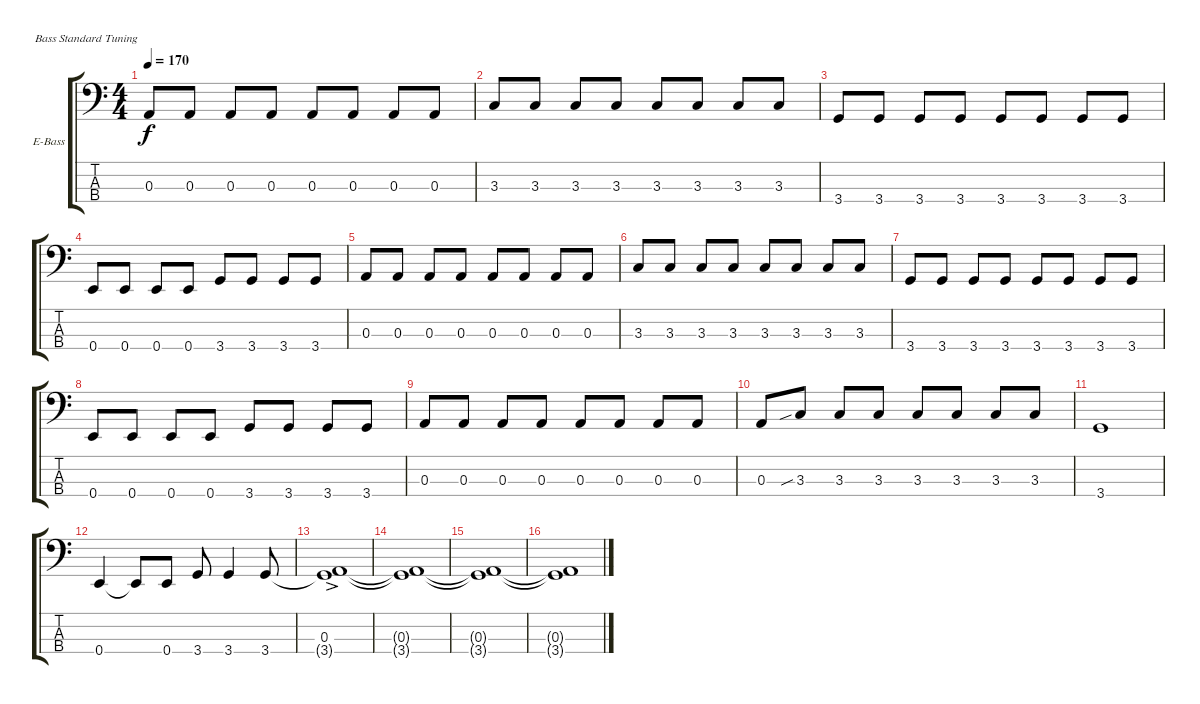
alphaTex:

\bracketExtendMode groupsimilarinstruments
\firstSystemTrackNameOrientation horizontal
\otherSystemsTrackNameOrientation horizontal
\track ("Bass" "E-Bass") {instrument electricbassfinger}
\staff {score tabs}
\tuning (G2 D2 A1 E1)
\ts (4 4)
\tempo 170
\clef f4
\ks c
0.3.8{dy f} 0.3.8 0.3.8 0.3.8 0.3.8 0.3.8 0.3.8 0.3.8 |
3.3.8 3.3.8 3.3.8 3.3.8 3.3.8 3.3.8 3.3.8 3.3.8 |
3.4.8 3.4.8 3.4.8 3.4.8 3.4.8 3.4.8 3.4.8 3.4.8 |
0.4.8 0.4.8 0.4.8 0.4.8 3.4.8 3.4.8 3.4.8 3.4.8 |
0.3.8 0.3.8 0.3.8 0.3.8 0.3.8 0.3.8 0.3.8 0.3.8 |
3.3.8 3.3.8 3.3.8 3.3.8 3.3.8 3.3.8 3.3.8 3.3.8 |
3.4.8 3.4.8 3.4.8 3.4.8 3.4.8 3.4.8 3.4.8 3.4.8 |
0.4.8 0.4.8 0.4.8 0.4.8 3.4.8 3.4.8 3.4.8 3.4.8 |
0.3.8 0.3.8 0.3.8 0.3.8 0.3.8 0.3.8 0.3.8 0.3.8 |
0.3.8 3.3{sib}.8 3.3.8 3.3.8 3.3.8 3.3.8 3.3.8 3.3.8 |
3.4.1 |
0.4.4 0.4{t}.8 0.4.8 3.4.8 3.4.4 3.4.8 |
(0.3{ac} 3.4{t}).1 |
(0.3{t} 3.4{t}).1 |
(0.3{t} 3.4{t}).1 |
(0.3{t} 3.4{t}).1
